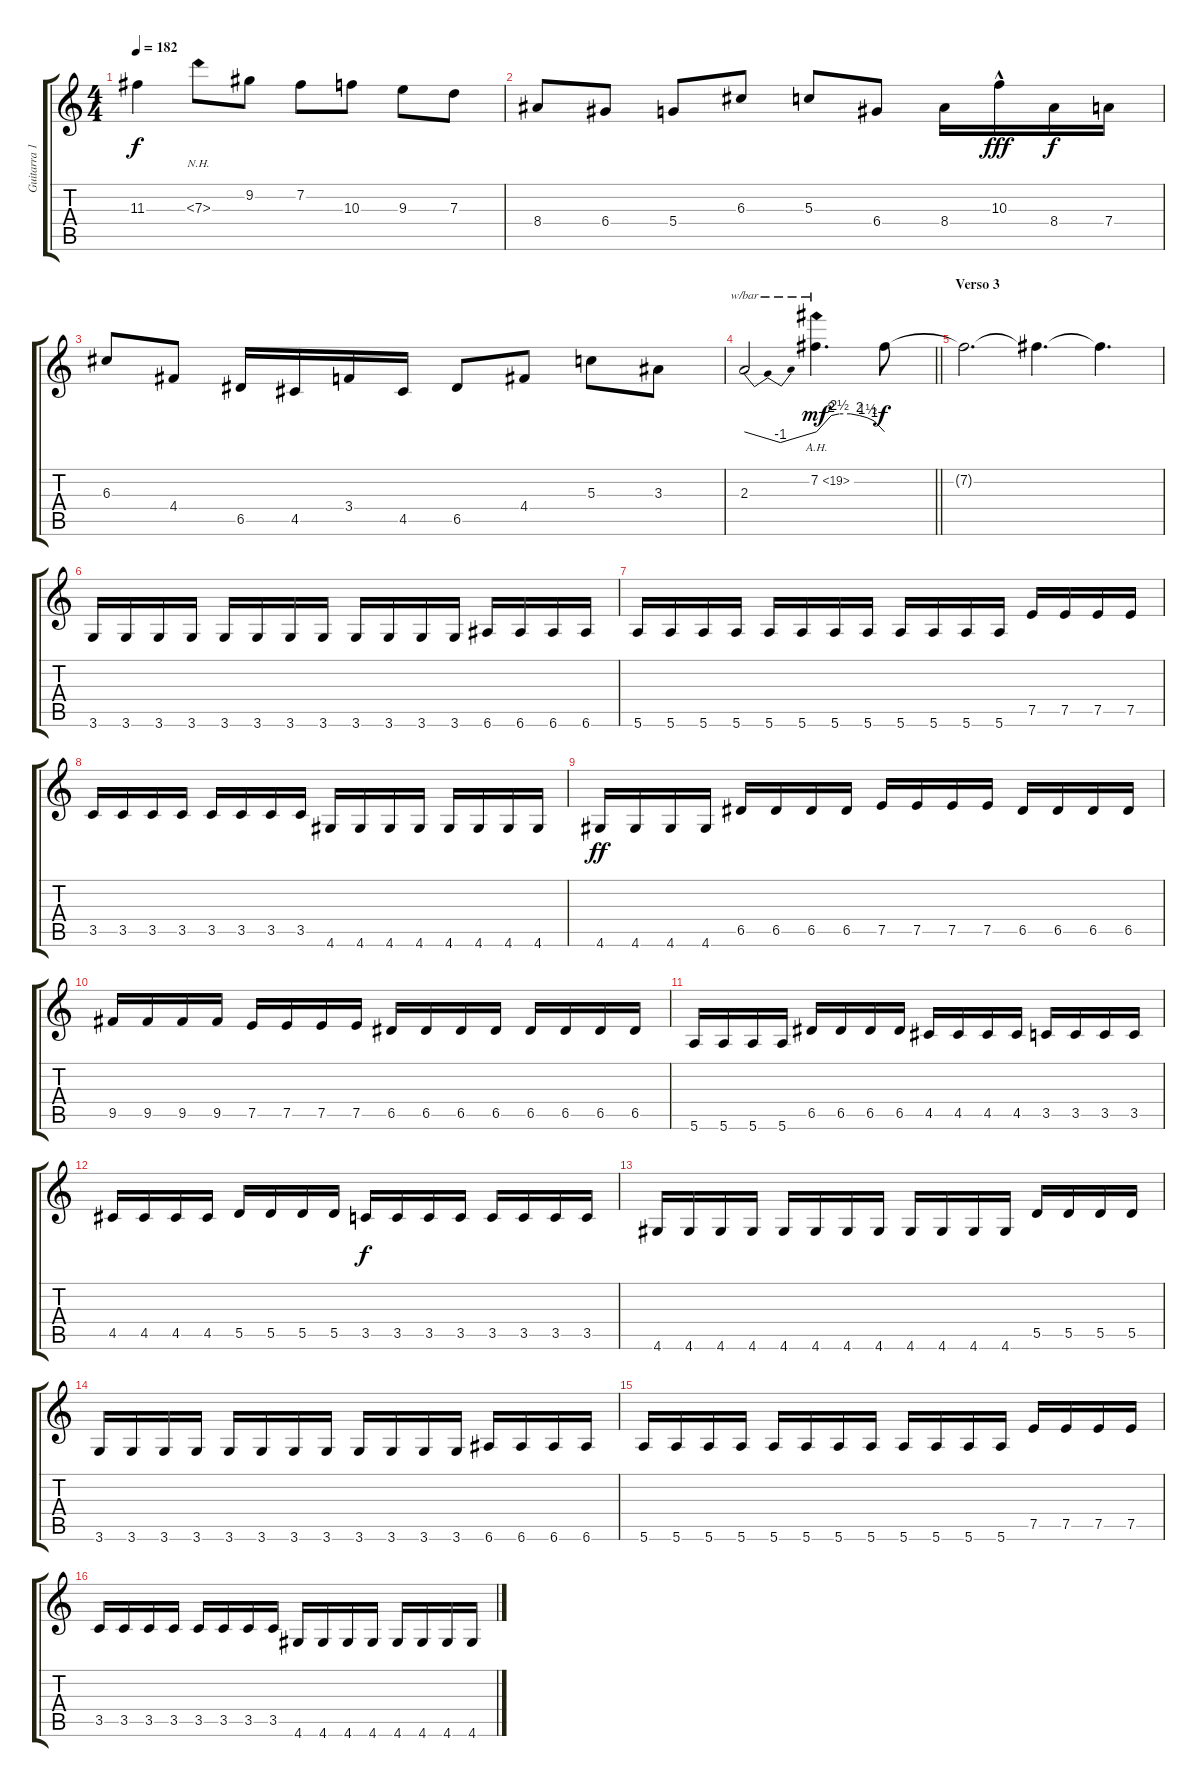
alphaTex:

\track ("Guitarra 1" "Guitarra 1") {instrument distortionguitar}
\staff {score tabs}
\tuning (E4 B3 G3 D3 A2 E2) {hide}
\ts (4 4)
\tempo 182
\clef g2
\ks c
11.3{t}.4{dy f} 7.3{nh}.8 9.2.8 7.2.8 10.3.8 9.3.8 7.3.8 |
8.4.8 6.4.8 5.4.8 6.3.8 5.3.8 6.4.8 8.4.16 10.3{hac}.16{dy fff} 8.4.16{dy f} 7.4.16 |
6.3.8 4.4.8 6.5.16 4.5.16 3.4.16 4.5.16 6.5.8 4.4.8 5.3.8 3.3.8 |
\barLineRight lightlight
2.3.2{tbe (dip default 0 0 30 -4 60 0)} 7.2{ah 12}.4{d tbe (custom default 0 0 13 8 20 10 30 10 38 8 45 6 51 4 60 0) dy mf} 7.2{t}.8{dy f} |
\section ("" "Verso 3")
7.2{t}.2{d} 7.2{t}.4{d} 7.2{t}.4{d} |
3.6.16 3.6.16 3.6.16 3.6.16 3.6.16 3.6.16 3.6.16 3.6.16 3.6.16 3.6.16 3.6.16 3.6.16 6.6.16 6.6.16 6.6.16 6.6.16 |
5.6.16 5.6.16 5.6.16 5.6.16 5.6.16 5.6.16 5.6.16 5.6.16 5.6.16 5.6.16 5.6.16 5.6.16 7.5.16 7.5.16 7.5.16 7.5.16 |
3.5.16 3.5.16 3.5.16 3.5.16 3.5.16 3.5.16 3.5.16 3.5.16 4.6.16 4.6.16 4.6.16 4.6.16 4.6.16 4.6.16 4.6.16 4.6.16 |
4.6.16{dy ff} 4.6.16 4.6.16 4.6.16 6.5.16 6.5.16 6.5.16 6.5.16 7.5.16 7.5.16 7.5.16 7.5.16 6.5.16 6.5.16 6.5.16 6.5.16 |
9.5.16 9.5.16 9.5.16 9.5.16 7.5.16 7.5.16 7.5.16 7.5.16 6.5.16 6.5.16 6.5.16 6.5.16 6.5.16 6.5.16 6.5.16 6.5.16 |
5.6.16 5.6.16 5.6.16 5.6.16 6.5.16 6.5.16 6.5.16 6.5.16 4.5.16 4.5.16 4.5.16 4.5.16 3.5.16 3.5.16 3.5.16 3.5.16 |
4.5.16 4.5.16 4.5.16 4.5.16 5.5.16 5.5.16 5.5.16 5.5.16 3.5.16{dy f} 3.5.16 3.5.16 3.5.16 3.5.16 3.5.16 3.5.16 3.5.16 |
4.6.16 4.6.16 4.6.16 4.6.16 4.6.16 4.6.16 4.6.16 4.6.16 4.6.16 4.6.16 4.6.16 4.6.16 5.5.16 5.5.16 5.5.16 5.5.16 |
3.6.16 3.6.16 3.6.16 3.6.16 3.6.16 3.6.16 3.6.16 3.6.16 3.6.16 3.6.16 3.6.16 3.6.16 6.6.16 6.6.16 6.6.16 6.6.16 |
5.6.16 5.6.16 5.6.16 5.6.16 5.6.16 5.6.16 5.6.16 5.6.16 5.6.16 5.6.16 5.6.16 5.6.16 7.5.16 7.5.16 7.5.16 7.5.16 |
3.5.16 3.5.16 3.5.16 3.5.16 3.5.16 3.5.16 3.5.16 3.5.16 4.6.16 4.6.16 4.6.16 4.6.16 4.6.16 4.6.16 4.6.16 4.6.16
